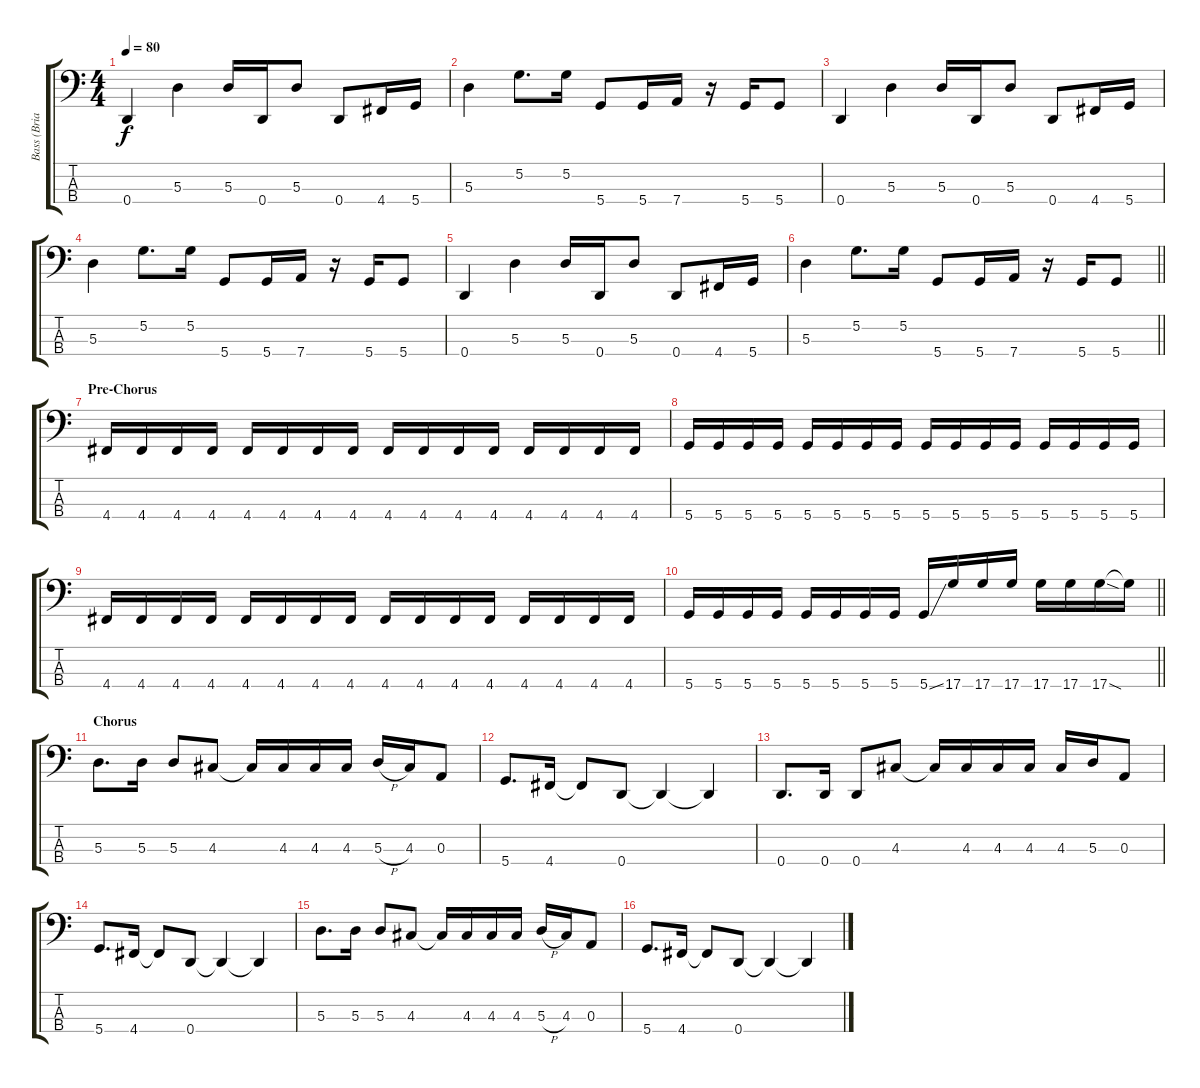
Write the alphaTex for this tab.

\track ("Bass (Brian Marshall)" "Bass (Bria") {instrument electricbasspick}
\staff {score tabs}
\tuning (G2 D2 A1 D1) {hide}
\ts (4 4)
\tempo 80
\clef f4
\ks c
0.4.4{dy f} 5.3.4 5.3.16 0.4.16 5.3.8 0.4.8 4.4.16 5.4.16 |
5.3.4 5.2.8{d} 5.2.16 5.4.8 5.4.16 7.4.16 r.16 5.4.16 5.4.8 |
0.4.4 5.3.4 5.3.16 0.4.16 5.3.8 0.4.8 4.4.16 5.4.16 |
5.3.4 5.2.8{d} 5.2.16 5.4.8 5.4.16 7.4.16 r.16 5.4.16 5.4.8 |
0.4.4 5.3.4 5.3.16 0.4.16 5.3.8 0.4.8 4.4.16 5.4.16 |
\barLineRight lightlight
5.3.4 5.2.8{d} 5.2.16 5.4.8 5.4.16 7.4.16 r.16 5.4.16 5.4.8 |
\section ("" "Pre-Chorus")
4.4.16 4.4.16 4.4.16 4.4.16 4.4.16 4.4.16 4.4.16 4.4.16 4.4.16 4.4.16 4.4.16 4.4.16 4.4.16 4.4.16 4.4.16 4.4.16 |
5.4.16 5.4.16 5.4.16 5.4.16 5.4.16 5.4.16 5.4.16 5.4.16 5.4.16 5.4.16 5.4.16 5.4.16 5.4.16 5.4.16 5.4.16 5.4.16 |
4.4.16 4.4.16 4.4.16 4.4.16 4.4.16 4.4.16 4.4.16 4.4.16 4.4.16 4.4.16 4.4.16 4.4.16 4.4.16 4.4.16 4.4.16 4.4.16 |
\barLineRight lightlight
5.4.16 5.4.16 5.4.16 5.4.16 5.4.16 5.4.16 5.4.16 5.4.16 5.4{ss}.16 17.4.16 17.4.16 17.4.16 17.4.16 17.4.16 17.4{sod}.16 17.4{t}.16 |
\section ("" "Chorus")
5.3.8{d} 5.3.16 5.3.8 4.3.8 4.3{t}.16 4.3.16 4.3.16 4.3.16 5.3{h}.16 4.3.16 0.3.8 |
5.4.8{d} 4.4.16 4.4{t}.8 0.4.8 0.4{t}.4 0.4{t}.4 |
0.4.8{d} 0.4.16 0.4.8 4.3.8 4.3{t}.16 4.3.16 4.3.16 4.3.16 4.3.16 5.3.16 0.3.8 |
5.4.8{d} 4.4.16 4.4{t}.8 0.4.8 0.4{t}.4 0.4{t}.4 |
5.3.8{d} 5.3.16 5.3.8 4.3.8 4.3{t}.16 4.3.16 4.3.16 4.3.16 5.3{h}.16 4.3.16 0.3.8 |
5.4.8{d} 4.4.16 4.4{t}.8 0.4.8 0.4{t}.4 0.4{t}.4
